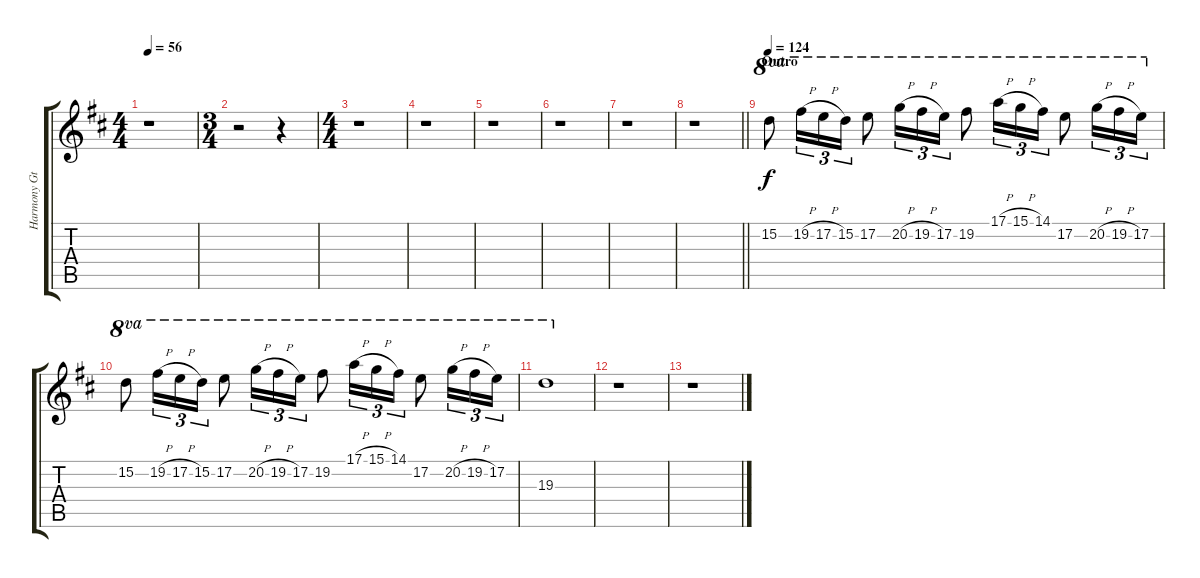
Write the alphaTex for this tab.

\track ("Harmony Gtr." "Harmony Gt") {instrument distortionguitar}
\staff {score tabs}
\tuning (E4 B3 G3 D3 A2 E2) {hide}
\ts (4 4)
\tempo 56
\clef g2
\ks d
r.1{dy f} |
\ts (3 4)
r.2 r.4 |
\ts (4 4)
r.1 |
r.1 |
\ks bminor
r.1 |
\ks d
r.1 |
\ks bminor
r.1 |
\barLineRight lightlight
\ks d
r.1 |
\section ("" "Outro")
\tempo 124
15.2.8{ot 8va} 19.2{h}.16{tu (3 2) ot 8va} 17.2{h}.16{tu (3 2) ot 8va} 15.2.16{tu (3 2) ot 8va} 17.2.8{ot 8va} 20.2{h}.16{tu (3 2) ot 8va} 19.2{h}.16{tu (3 2) ot 8va} 17.2.16{tu (3 2) ot 8va} 19.2.8{ot 8va} 17.1{h}.16{tu (3 2) ot 8va} 15.1{h}.16{tu (3 2) ot 8va} 14.1.16{tu (3 2) ot 8va} 17.2.8{ot 8va} 20.2{h}.16{tu (3 2) ot 8va} 19.2{h}.16{tu (3 2) ot 8va} 17.2.16{tu (3 2) ot 8va} |
15.2.8{ot 8va} 19.2{h}.16{tu (3 2) ot 8va} 17.2{h}.16{tu (3 2) ot 8va} 15.2.16{tu (3 2) ot 8va} 17.2.8{ot 8va} 20.2{h}.16{tu (3 2) ot 8va} 19.2{h}.16{tu (3 2) ot 8va} 17.2.16{tu (3 2) ot 8va} 19.2.8{ot 8va} 17.1{h}.16{tu (3 2) ot 8va} 15.1{h}.16{tu (3 2) ot 8va} 14.1.16{tu (3 2) ot 8va} 17.2.8{ot 8va} 20.2{h}.16{tu (3 2) ot 8va} 19.2{h}.16{tu (3 2) ot 8va} 17.2.16{tu (3 2) ot 8va} |
19.3.1{ot 8va} |
r.1 |
\ks bminor
r.1
